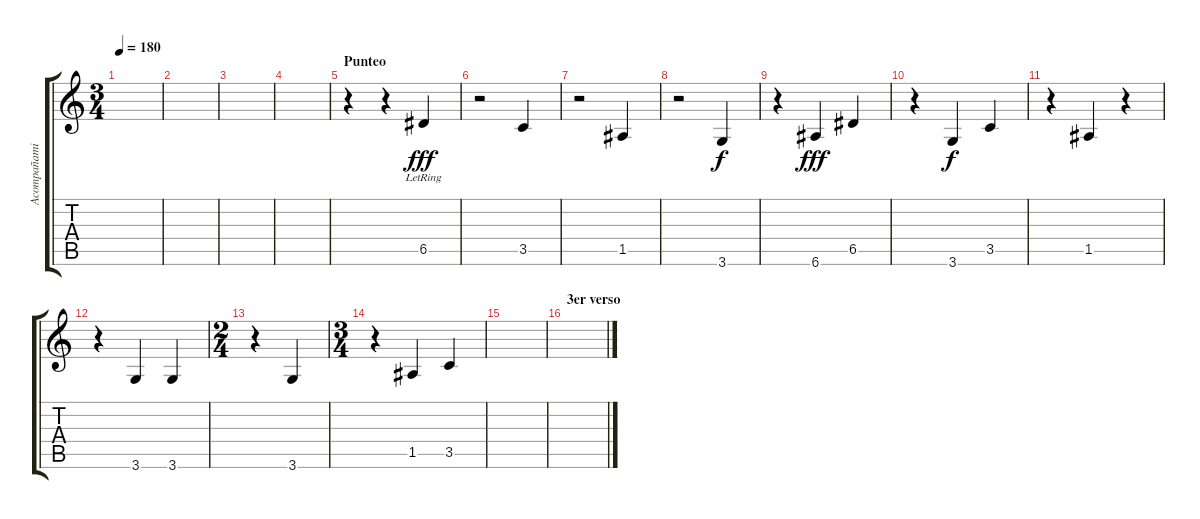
\track ("Acompañamiento" "Acompañami") {instrument acousticguitarsteel}
\staff {score tabs}
\tuning (E4 B3 G3 D3 A2 E2) {hide}
\ts (3 4)
\tempo 180
\clef g2
\ks c
|
|
|
|
\section ("" "Punteo")
r.4 r.4 6.5{lr}.4{dy fff} |
r.2 3.5.4 |
r.2 1.5.4 |
r.2 3.6.4{dy f} |
r.4 6.6.4{dy fff} 6.5.4 |
r.4 3.6.4{dy f} 3.5.4 |
r.4 1.5.4 r.4 |
r.4 3.6.4 3.6.4 |
\ts (2 4)
r.4 3.6.4 |
\ts (3 4)
r.4 1.5.4 3.5.4 |
|
\section ("" "3er verso")
